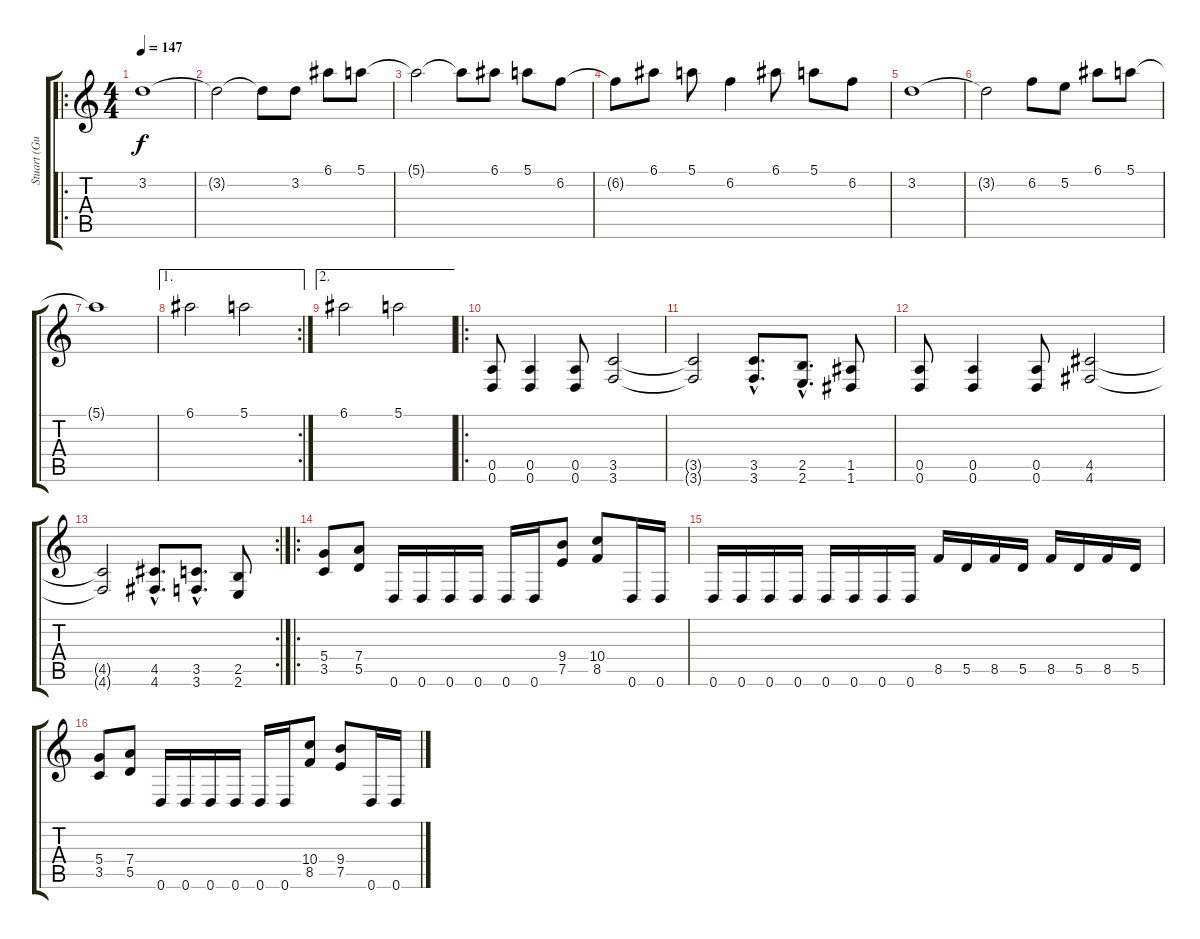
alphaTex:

\track ("Stuart (Guitar)" "Stuart (Gu") {instrument distortionguitar}
\staff {score tabs}
\tuning (E4 B3 G3 D3 A2 D2) {hide}
\ro
\ts (4 4)
\tempo 147
\clef g2
\ks c
3.2.1{dy f} |
3.2{t}.2 3.2{t}.8 3.2.8 6.1.8 5.1.8 |
5.1{t}.2 5.1{t}.8 6.1.8 5.1.8 6.2.8 |
6.2{t}.8 6.1.8 5.1.8 6.2.4 6.1.8 5.1.8 6.2.8 |
3.2.1 |
3.2{t}.2 6.2.8 5.2.8 6.1.8 5.1.8 |
5.1{t}.1 |
\ae 1
\rc 2
6.1.2 5.1.2 |
\ae 2
6.1.2 5.1.2 |
\ro
(0.5 0.6).8 (0.5 0.6).4 (0.5 0.6).8 (3.5 3.6).2 |
(3.5{t} 3.6{t}).2 (3.5{hac} 3.6{hac}).8{d} (2.5{hac} 2.6{hac}).8{d} (1.5 1.6).8 |
(0.5 0.6).8 (0.5 0.6).4 (0.5 0.6).8 (4.5 4.6).2 |
\rc 2
(4.5{t} 4.6{t}).2 (4.5{hac} 4.6{hac}).8{d} (3.5{hac} 3.6{hac}).8{d} (2.5 2.6).8 |
\ro
(5.4 3.5).8 (7.4 5.5).8 0.6.16 0.6.16 0.6.16 0.6.16 0.6.16 0.6.16 (9.4 7.5).8 (10.4 8.5).8 0.6.16 0.6.16 |
0.6.16 0.6.16 0.6.16 0.6.16 0.6.16 0.6.16 0.6.16 0.6.16 8.5.16 5.5.16 8.5.16 5.5.16 8.5.16 5.5.16 8.5.16 5.5.16 |
(5.4 3.5).8 (7.4 5.5).8 0.6.16 0.6.16 0.6.16 0.6.16 0.6.16 0.6.16 (10.4 8.5).8 (9.4 7.5).8 0.6.16 0.6.16
